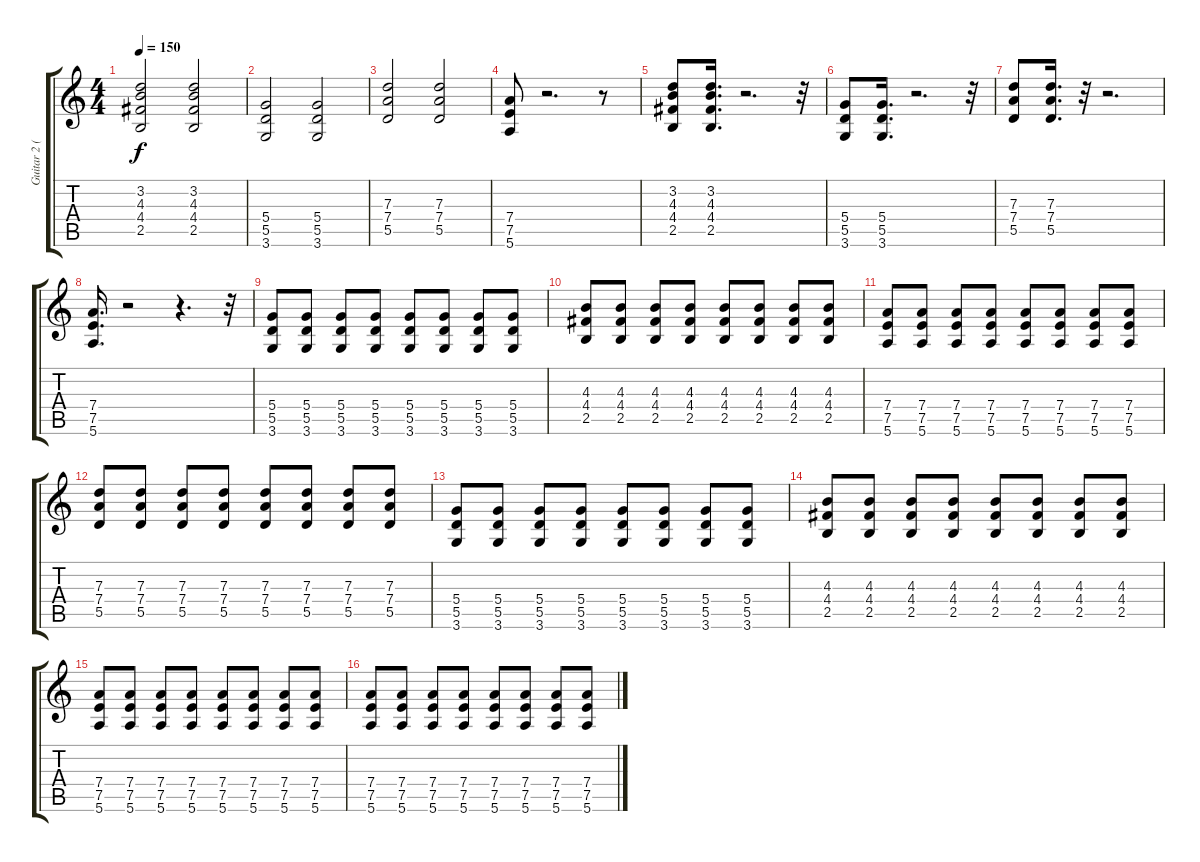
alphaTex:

\track ("Guitar 2 (Andrew)" "Guitar 2 (") {instrument distortionguitar}
\staff {score tabs}
\tuning (E4 B3 G3 D3 A2 E2) {hide}
\ts (4 4)
\tempo 150
\clef g2
\ks c
(3.2 4.3 4.4 2.5).2{dy f instrument distortionguitar} (3.2 4.3 4.4 2.5).2 |
(5.4 5.5 3.6).2 (5.4 5.5 3.6).2 |
(7.3 7.4 5.5).2 (7.3 7.4 5.5).2 |
(7.4 7.5 5.6).8 r.2{d} r.8 |
(3.2 4.3 4.4 2.5).8{instrument distortionguitar} (3.2 4.3 4.4 2.5).16{d} r.2{d} r.32 |
(5.4 5.5 3.6).8 (5.4 5.5 3.6).16{d} r.2{d} r.32 |
(7.3 7.4 5.5).8 (7.3 7.4 5.5).16{d} r.32 r.2{d} |
(7.4 7.5 5.6).16{d} r.2 r.4{d} r.32 |
(5.4 5.5 3.6).8 (5.4 5.5 3.6).8 (5.4 5.5 3.6).8 (5.4 5.5 3.6).8 (5.4 5.5 3.6).8 (5.4 5.5 3.6).8 (5.4 5.5 3.6).8 (5.4 5.5 3.6).8 |
(4.3 4.4 2.5).8 (4.3 4.4 2.5).8 (4.3 4.4 2.5).8 (4.3 4.4 2.5).8 (4.3 4.4 2.5).8 (4.3 4.4 2.5).8 (4.3 4.4 2.5).8 (4.3 4.4 2.5).8 |
(7.4 7.5 5.6).8 (7.4 7.5 5.6).8 (7.4 7.5 5.6).8 (7.4 7.5 5.6).8 (7.4 7.5 5.6).8 (7.4 7.5 5.6).8 (7.4 7.5 5.6).8 (7.4 7.5 5.6).8 |
(7.3 7.4 5.5).8 (7.3 7.4 5.5).8 (7.3 7.4 5.5).8 (7.3 7.4 5.5).8 (7.3 7.4 5.5).8 (7.3 7.4 5.5).8 (7.3 7.4 5.5).8 (7.3 7.4 5.5).8 |
(5.4 5.5 3.6).8 (5.4 5.5 3.6).8 (5.4 5.5 3.6).8 (5.4 5.5 3.6).8 (5.4 5.5 3.6).8 (5.4 5.5 3.6).8 (5.4 5.5 3.6).8 (5.4 5.5 3.6).8 |
(4.3 4.4 2.5).8 (4.3 4.4 2.5).8 (4.3 4.4 2.5).8 (4.3 4.4 2.5).8 (4.3 4.4 2.5).8 (4.3 4.4 2.5).8 (4.3 4.4 2.5).8 (4.3 4.4 2.5).8 |
(7.4 7.5 5.6).8 (7.4 7.5 5.6).8 (7.4 7.5 5.6).8 (7.4 7.5 5.6).8 (7.4 7.5 5.6).8 (7.4 7.5 5.6).8 (7.4 7.5 5.6).8 (7.4 7.5 5.6).8 |
(7.4 7.5 5.6).8 (7.4 7.5 5.6).8 (7.4 7.5 5.6).8 (7.4 7.5 5.6).8 (7.4 7.5 5.6).8 (7.4 7.5 5.6).8 (7.4 7.5 5.6).8 (7.4 7.5 5.6).8
